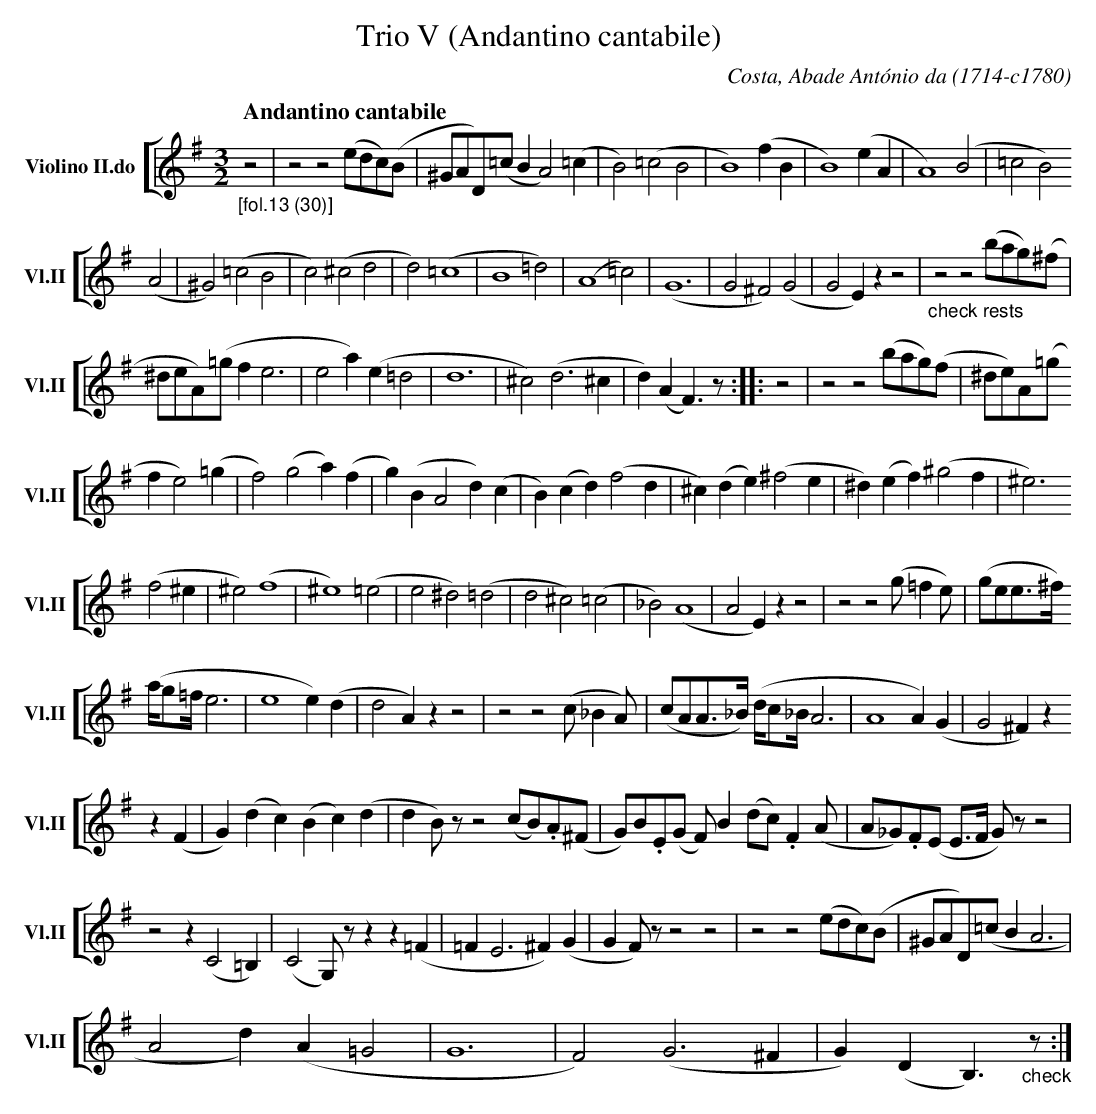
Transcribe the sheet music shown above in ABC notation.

X:1
T:Trio V (Andantino cantabile)
C:Costa, Abade Ant\'onio da (1714-c1780)
M:3/2
L:1/2
K:G
V: 2 clef=treble name="Violino II.do" sname="Vl.II"
%%staves [ 2 ]
   [Q:"Andantino cantabile"] "_[fol.13 (30)]" z | z z (e//d//c//)(B// | ^G//A//D//)(=c// B/ A) (=c/ | B) (=cB | B2) (f/B/ | B2) (e/A/ | A2) (B | =cB)
(A | ^G) (=cB | c) (^c d | d) (=c2 | B2 =d) | (A2 =c) |(G3 | G ^F) (G | G E/)z/ z | "_check rests" z z (b//a//g//)(^f// |
^d//e//A//)(=g// f < e | e a/) (e/=d | d3 | ^c) (d>^c | d/) (A/F/>)z/ :|: z | z z (b//a//g//)(f// | ^d//e//)A//(=g//
f/e) (=g/ | f) (g a/) (f/ | g/) (B/ A d/) (c/ | B/) (c/ d/) (f d/ | ^c/) (d/ e/) (^f  e/ | ^d/) (e/ f/) (^g f/ | ^e3/2)
(f ^e/ | ^e) (f2 | ^e2) (=e | e ^d) (=d | d ^c) (=c | _B) (A2 | A E/)z/ z | z z (g// =f/ e//) | (g//e//e//>^f//)
(a/8g//=f/8 e3/2 | e2 e/) (d/ | d A/) z/ z | z z (c// _B/ A//) | (c//A//A//>_B//) (d/8c//_B/8 A3/2 | A2 A/) (G/ | G ^F/) z/
z/ (F/ | G/) (d/ c/) (B/ c/) (d/ | d/ B//) z// z (c//B//).A//(^F// | G//)B//.E//(G// F//) B/ (d//c//) .F/ (A// | A//_G//).F//(E// E//>F// G//)z// z |
z z/ (C=B,/) | (C G,//) z// z/ z/ (=F/ | =F/ E > ^F) (G/ | G/ F//) z// z z | z z (e//d//c//)(B// | ^G//A//D//)(=c// B < A |
Ad/) (A/ =G | G3 | F) (G > ^F | G/) (D/ B,/ > ) "_check" z/ :|]
